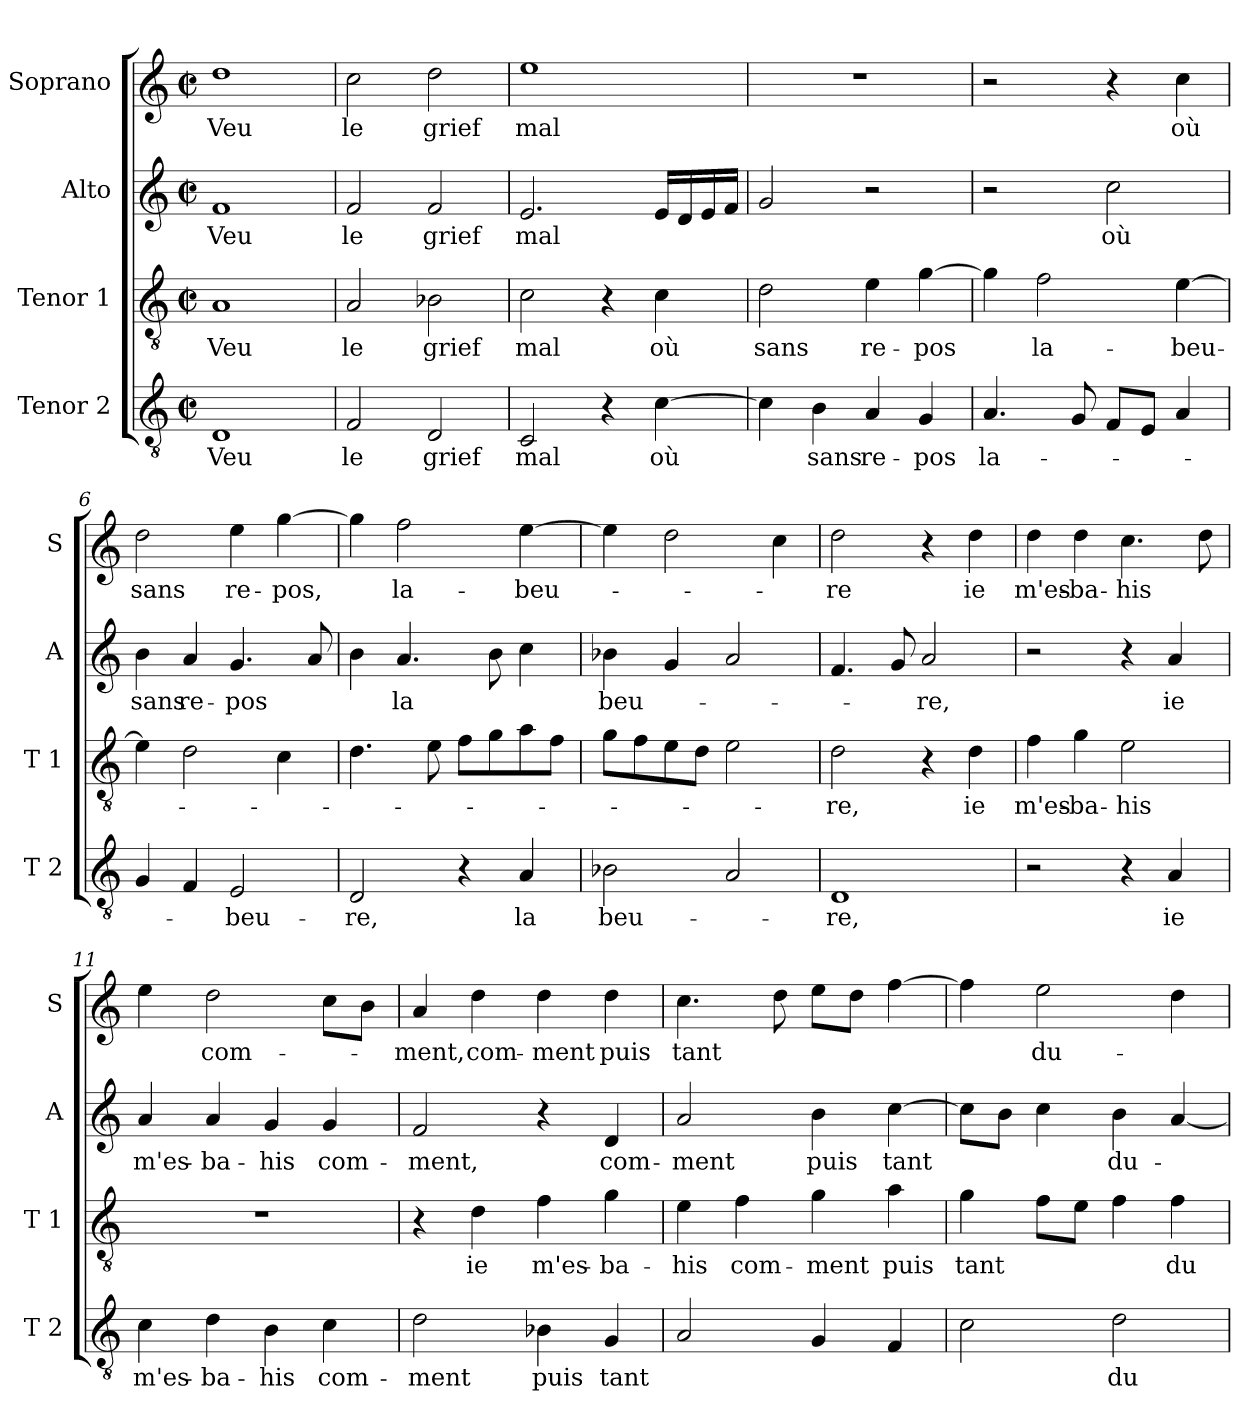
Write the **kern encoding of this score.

**kern	**text	**kern	**text	**kern	**text	**kern	**text
*part4	*part4	*part3	*part3	*part2	*part2	*part1	*part1
*staff4	*staff4	*staff3	*staff3	*staff2	*staff2	*staff1	*staff1
*I"Tenor 2	*	*I"Tenor 1	*	*I"Alto	*	*I"Soprano	*
*I'T 2	*	*I'T 1	*	*I'A	*	*I'S	*
*clefGv2	*	*clefGv2	*	*clefG2	*	*clefG2	*
*k[]	*	*k[]	*	*k[]	*	*k[]	*
*C:	*	*C:	*	*C:	*	*C:	*
*M2/2	*	*M2/2	*	*M2/2	*	*M2/2	*
*met(c|)	*	*met(c|)	*	*met(c|)	*	*met(c|)	*
=1	=1	=1	=1	=1	=1	=1	=1
!	!LO:LY:b	!	!LO:LY:b	!	!LO:LY:b	!	!LO:LY:b
1D	Veu	1A	Veu	1f	Veu	1dd	Veu
=2	=2	=2	=2	=2	=2	=2	=2
!	!LO:LY:b	!	!LO:LY:b	!	!LO:LY:b	!	!LO:LY:b
2F/	le	2A/	le	2f/	le	2cc\	le
!	!LO:LY:b	!	!LO:LY:b	!	!LO:LY:b	!	!LO:LY:b
2D/	grief	2B-X\	grief	2f/	grief	2dd\	grief
=3	=3	=3	=3	=3	=3	=3	=3
!	!LO:LY:b	!	!LO:LY:b	!	!LO:LY:b	!	!LO:LY:b
2C/	mal	2c\	mal	2.e/	mal	1ee	mal
4r	.	4r	.	.	.	.	.
!	!LO:LY:b	!	!LO:LY:b	!	!	!	!
[4c\	où	4c\	où	16e/LL	.	.	.
.	.	.	.	16d/	.	.	.
.	.	.	.	16e/	.	.	.
.	.	.	.	16f/JJ	.	.	.
=4	=4	=4	=4	=4	=4	=4	=4
!	!	!	!LO:LY:b	!	!	!	!
4c\]	.	2d\	sans	2g/	.	1r	.
!	!LO:LY:b	!	!	!	!	!	!
4B\	sans	.	.	.	.	.	.
!	!LO:LY:b	!	!LO:LY:b	!	!	!	!
4A/	re-	4e\	re-	2r	.	.	.
!	!LO:LY:b	!	!LO:LY:b	!	!	!	!
4G/	-pos	[4g\	-pos	.	.	.	.
=5	=5	=5	=5	=5	=5	=5	=5
!	!LO:LY:b	!	!	!	!	!	!
4.A/	la-	4g\]	.	2r	.	2r	.
!	!	!	!LO:LY:b	!	!	!	!
.	.	2f\	la-	.	.	.	.
8G/	.	.	.	.	.	.	.
!	!	!	!	!	!LO:LY:b	!	!
8F/L	.	.	.	2cc\	où	4r	.
8E/J	.	.	.	.	.	.	.
!	!	!	!LO:LY:b	!	!	!	!LO:LY:b
4A/	.	[4e\	-beu-	.	.	4cc\	où
!!LO:LB:g=z
=6	=6	=6	=6	=6	=6	=6	=6
!	!	!	!	!	!LO:LY:b	!	!LO:LY:b
4G/	.	4e\]	.	4b\	sans	2dd\	sans
!	!	!	!	!	!LO:LY:b	!	!
4F/	.	2d\	.	4a/	re-	.	.
!	!LO:LY:b	!	!	!	!LO:LY:b	!	!LO:LY:b
2E/	-beu-	.	.	4.g/	-pos	4ee\	re-
!	!	!	!	!	!	!	!LO:LY:b
.	.	4c\	.	.	.	[4gg\	-pos,
.	.	.	.	8a/	.	.	.
=7	=7	=7	=7	=7	=7	=7	=7
!	!LO:LY:b	!	!	!	!	!	!
2D/	-re,	4.d\	.	4b\	.	4gg\]	.
!	!	!	!	!	!LO:LY:b	!	!LO:LY:b
.	.	.	.	4.a/	la	2ff\	la-
.	.	8e\	.	.	.	.	.
4r	.	8f\L	.	.	.	.	.
.	.	8g\	.	8b\	.	.	.
!	!LO:LY:b	!	!	!	!	!	!LO:LY:b
4A/	la	8a\	.	4cc\	.	[4ee\	-beu-
.	.	8f\J	.	.	.	.	.
=8	=8	=8	=8	=8	=8	=8	=8
!	!LO:LY:b	!	!	!	!LO:LY:b	!	!
2B-X\	beu-	8g\L	.	4b-X\	beu-	4ee\]	.
.	.	8f\	.	.	.	.	.
.	.	8e\	.	4g/	.	2dd\	.
.	.	8d\J	.	.	.	.	.
2A/	.	2e\	.	2a/	.	.	.
.	.	.	.	.	.	4cc\	.
=9	=9	=9	=9	=9	=9	=9	=9
!	!LO:LY:b	!	!LO:LY:b	!	!	!	!LO:LY:b
1D	-re,	2d\	-re,	4.f/	.	2dd\	-re
.	.	.	.	8g/	.	.	.
!	!	!	!	!	!LO:LY:b	!	!
.	.	4r	.	2a/	-re,	4r	.
!	!	!	!LO:LY:b	!	!	!	!LO:LY:b
.	.	4d\	ie	.	.	4dd\	ie
=10	=10	=10	=10	=10	=10	=10	=10
!	!	!	!LO:LY:b	!	!	!	!LO:LY:b
2r	.	4f\	m'es-	2r	.	4dd\	m'es-
!	!	!	!LO:LY:b	!	!	!	!LO:LY:b
.	.	4g\	-ba-	.	.	4dd\	-ba-
!	!	!	!LO:LY:b	!	!	!	!LO:LY:b
4r	.	2e\	-his	4r	.	4.cc\	-his
!	!LO:LY:b	!	!	!	!LO:LY:b	!	!
4A/	ie	.	.	4a/	ie	.	.
.	.	.	.	.	.	8dd\	.
=11	=11	=11	=11	=11	=11	=11	=11
!	!LO:LY:b	!	!	!	!LO:LY:b	!	!
4c\	m'es-	1r	.	4a/	m'es-	4ee\	.
!	!LO:LY:b	!	!	!	!LO:LY:b	!	!LO:LY:b
4d\	-ba-	.	.	4a/	-ba-	2dd\	com-
!	!LO:LY:b	!	!	!	!LO:LY:b	!	!
4B\	-his	.	.	4g/	-his	.	.
!	!LO:LY:b	!	!	!	!LO:LY:b	!	!
4c\	com-	.	.	4g/	com-	8cc\L	.
.	.	.	.	.	.	8b\J	.
!!LO:PB:g=z
=12	=12	=12	=12	=12	=12	=12	=12
!	!LO:LY:b	!	!	!	!LO:LY:b	!	!LO:LY:b
2d\	-ment	4r	.	2f/	-ment,	4a/	-ment,
!	!	!	!LO:LY:b	!	!	!	!LO:LY:b
.	.	4d\	ie	.	.	4dd\	com-
!	!LO:LY:b	!	!LO:LY:b	!	!	!	!LO:LY:b
4B-X\	puis	4f\	m'es-	4r	.	4dd\	-ment
!	!LO:LY:b	!	!LO:LY:b	!	!LO:LY:b	!	!LO:LY:b
4G/	tant	4g\	-ba-	4d/	com-	4dd\	puis
=13	=13	=13	=13	=13	=13	=13	=13
!	!	!	!LO:LY:b	!	!LO:LY:b	!	!LO:LY:b
2A/	.	4e\	-his	2a/	-ment	4.cc\	tant
!	!	!	!LO:LY:b	!	!	!	!
.	.	4f\	com-	.	.	.	.
.	.	.	.	.	.	8dd\	.
!	!	!	!LO:LY:b	!	!LO:LY:b	!	!
4G/	.	4g\	-ment	4b\	puis	8ee\L	.
.	.	.	.	.	.	8dd\J	.
!	!	!	!LO:LY:b	!	!LO:LY:b	!	!
4F/	.	4a\	puis	[4cc\	tant	[4ff\	.
=14	=14	=14	=14	=14	=14	=14	=14
!	!	!	!LO:LY:b	!	!	!	!
2c\	.	4g\	tant	8cc\L]	.	4ff\]	.
.	.	.	.	8b\J	.	.	.
!	!	!	!	!	!	!	!LO:LY:b
.	.	8f\L	.	4cc\	.	2ee\	du-
.	.	8e\J	.	.	.	.	.
!	!LO:LY:b	!	!	!	!LO:LY:b	!	!
2d\	du-	4f\	.	4b\	du-	.	.
!	!	!	!LO:LY:b	!	!	!	!
.	.	4f\	du-	[4a/	.	4dd\	.
=	=	=	=	=	=	=	=
*-	*-	*-	*-	*-	*-	*-	*-
